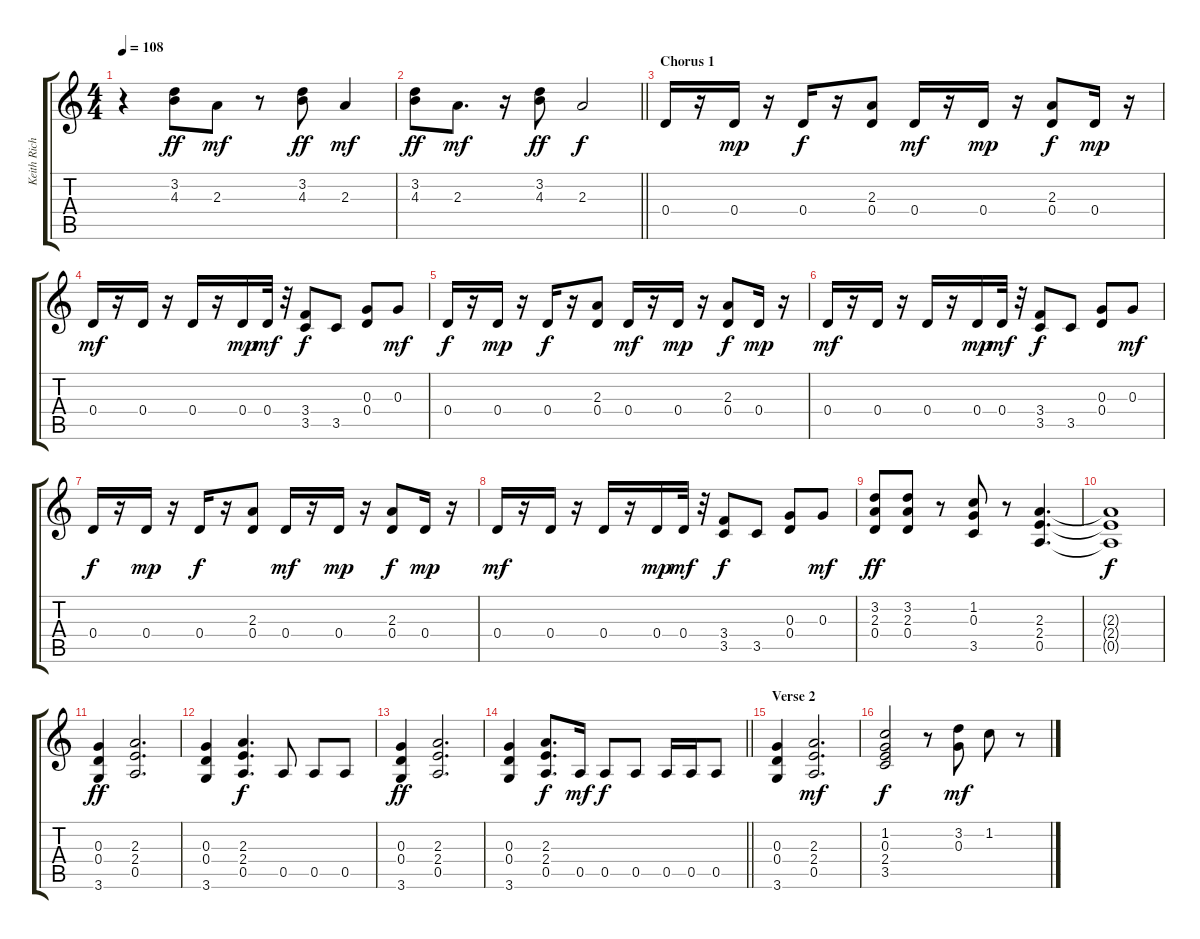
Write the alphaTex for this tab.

\track ("Keith Richards" "Keith Rich") {instrument overdrivenguitar}
\staff {score tabs}
\tuning (E4 B3 G3 D3 A2 E2) {hide}
\ts (4 4)
\tempo 108
\clef g2
\ks c
r.4{dy mf} (3.2 4.3).8{dy ff} 2.3.8{dy mf} r.8 (3.2 4.3).8{dy ff} 2.3.4{dy mf} |
\barLineRight lightlight
(3.2 4.3).8{dy ff} 2.3.8{d dy mf} r.16 (3.2 4.3).8{dy ff} 2.3.2{dy f} |
\section ("" "Chorus 1")
0.4.16 r.16 0.4.16{dy mp} r.16 0.4.16{dy f} r.16 (2.3 0.4).8 0.4.16{dy mf} r.16 0.4.16{dy mp} r.16 (2.3 0.4).8{dy f} 0.4.16{dy mp} r.16 |
0.4.16{dy mf} r.16 0.4.16 r.16 0.4.16 r.16 0.4.16{dy mp} 0.4.32{dy mf} r.32 (3.4 3.5).8{dy f} 3.5.8 (0.3 0.4).8 0.3.8{dy mf} |
0.4.16{dy f} r.16 0.4.16{dy mp} r.16 0.4.16{dy f} r.16 (2.3 0.4).8 0.4.16{dy mf} r.16 0.4.16{dy mp} r.16 (2.3 0.4).8{dy f} 0.4.16{dy mp} r.16 |
0.4.16{dy mf} r.16 0.4.16 r.16 0.4.16 r.16 0.4.16{dy mp} 0.4.32{dy mf} r.32 (3.4 3.5).8{dy f} 3.5.8 (0.3 0.4).8 0.3.8{dy mf} |
0.4.16{dy f} r.16 0.4.16{dy mp} r.16 0.4.16{dy f} r.16 (2.3 0.4).8 0.4.16{dy mf} r.16 0.4.16{dy mp} r.16 (2.3 0.4).8{dy f} 0.4.16{dy mp} r.16 |
0.4.16{dy mf} r.16 0.4.16 r.16 0.4.16 r.16 0.4.16{dy mp} 0.4.32{dy mf} r.32 (3.4 3.5).8{dy f} 3.5.8 (0.3 0.4).8 0.3.8{dy mf} |
(3.2 2.3 0.4).8{dy ff} (3.2 2.3 0.4).8 r.8 (1.2 0.3 3.5).8 r.8 (2.3 2.4 0.5).4{d} |
(2.3{t} 2.4{t} 0.5{t}).1{dy f} |
(0.3 0.4 3.6).4{dy ff} (2.3 2.4 0.5).2{d} |
(0.3 0.4 3.6).4 (2.3 2.4 0.5).4{d dy f} 0.5.8 0.5.8 0.5.8 |
(0.3 0.4 3.6).4{dy ff} (2.3 2.4 0.5).2{d} |
\barLineRight lightlight
(0.3 0.4 3.6).4 (2.3 2.4 0.5).8{d dy f} 0.5.16{dy mf} 0.5.8{dy f} 0.5.8 0.5.16 0.5.16 0.5.8 |
\section ("" "Verse 2")
(0.3 0.4 3.6).4 (2.3 2.4 0.5).2{d dy mf} |
(1.2 0.3 2.4 3.5).2{dy f} r.8 (3.2 0.3).8{dy mf} 1.2.8 r.8
